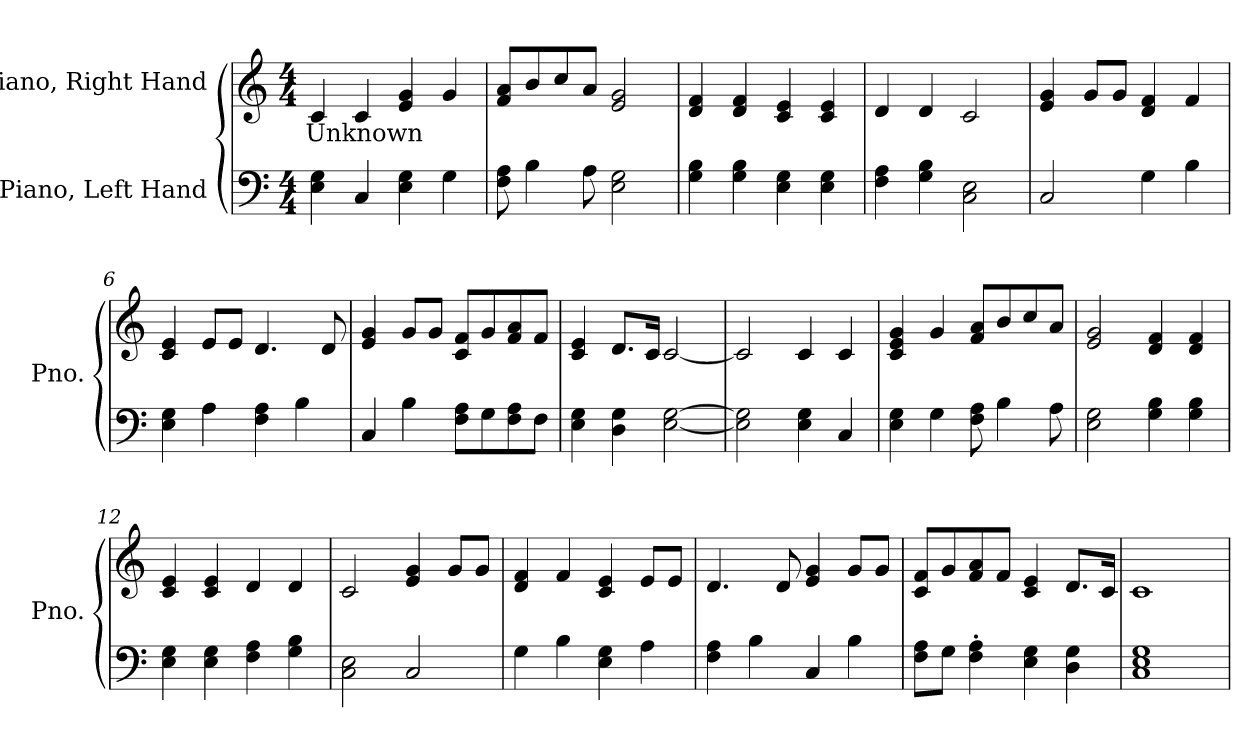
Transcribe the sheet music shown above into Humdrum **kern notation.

**kern	**kern	**text
*part2	*part1	*part1
*staff2	*staff1	*staff1
*I"Piano, Left Hand	*I"Piano, Right Hand	*
*I'Pno.	*I'Pno.	*
*clefF4	*clefG2	*
*k[]	*k[]	*
*M4/4	*M4/4	*
*MM90	*MM90	*
=1	=1	=1
!	!	!LO:LY:b
4E\ 4G\	4c/	Unknown
4C/	4c/	.
4E\ 4G\	4e/ 4g/	.
4G\	4g/	.
=2	=2	=2
8F\ 8A\	8f/ 8a/L	.
4B\	8b/	.
.	8cc/	.
8A\	8a/J	.
2E\ 2G\	2e/ 2g/	.
=3	=3	=3
4G\ 4B\	4d/ 4f/	.
4G\ 4B\	4d/ 4f/	.
4E\ 4G\	4c/ 4e/	.
4E\ 4G\	4c/ 4e/	.
=4	=4	=4
4F\ 4A\	4d/	.
4G\ 4B\	4d/	.
2C\ 2E\	2c/	.
=5	=5	=5
2C/	4e/ 4g/	.
.	8g/L	.
.	8g/J	.
4G\	4d/ 4f/	.
4B\	4f/	.
!!LO:LB:g=z
=6	=6	=6
4E\ 4G\	4c/ 4e/	.
4A\	8e/L	.
.	8e/J	.
4F\ 4A\	4.d/	.
4B\	.	.
.	8d/	.
=7	=7	=7
4C/	4e/ 4g/	.
4B\	8g/L	.
.	8g/J	.
8F\ 8A\L	8c/ 8f/L	.
8G\	8g/	.
8F\ 8A\	8f/ 8a/	.
8F\J	8f/J	.
=8	=8	=8
4E\ 4G\	4c/ 4e/	.
4D\ 4G\	8.d/L	.
.	16c/Jk	.
[2E\ [2G\	[2c/	.
=9	=9	=9
2E\] 2G\]	2c/]	.
4E\ 4G\	4c/	.
4C/	4c/	.
=10	=10	=10
4E\ 4G\	4c/ 4e/ 4g/	.
4G\	4g/	.
8F\ 8A\	8f/ 8a/L	.
4B\	8b/	.
.	8cc/	.
8A\	8a/J	.
=11	=11	=11
2E\ 2G\	2e/ 2g/	.
4G\ 4B\	4d/ 4f/	.
4G\ 4B\	4d/ 4f/	.
=12	=12	=12
4E\ 4G\	4c/ 4e/	.
4E\ 4G\	4c/ 4e/	.
4F\ 4A\	4d/	.
4G\ 4B\	4d/	.
!!LO:LB:g=z
=13	=13	=13
2C\ 2E\	2c/	.
2C/	4e/ 4g/	.
.	8g/L	.
.	8g/J	.
=14	=14	=14
4G\	4d/ 4f/	.
4B\	4f/	.
4E\ 4G\	4c/ 4e/	.
4A\	8e/L	.
.	8e/J	.
=15	=15	=15
4F\ 4A\	4.d/	.
4B\	.	.
.	8d/	.
4C/	4e/ 4g/	.
4B\	8g/L	.
.	8g/J	.
=16	=16	=16
8F\ 8A\L	8c/ 8f/L	.
8G\J	8g/	.
4F\' 4A\'	8f/ 8a/	.
.	8f/J	.
4E\ 4G\	4c/ 4e/	.
4D\ 4G\	8.d/L	.
.	16c/Jk	.
=17	=17	=17
1C 1E 1G	1c	.
=	=	=
*-	*-	*-
